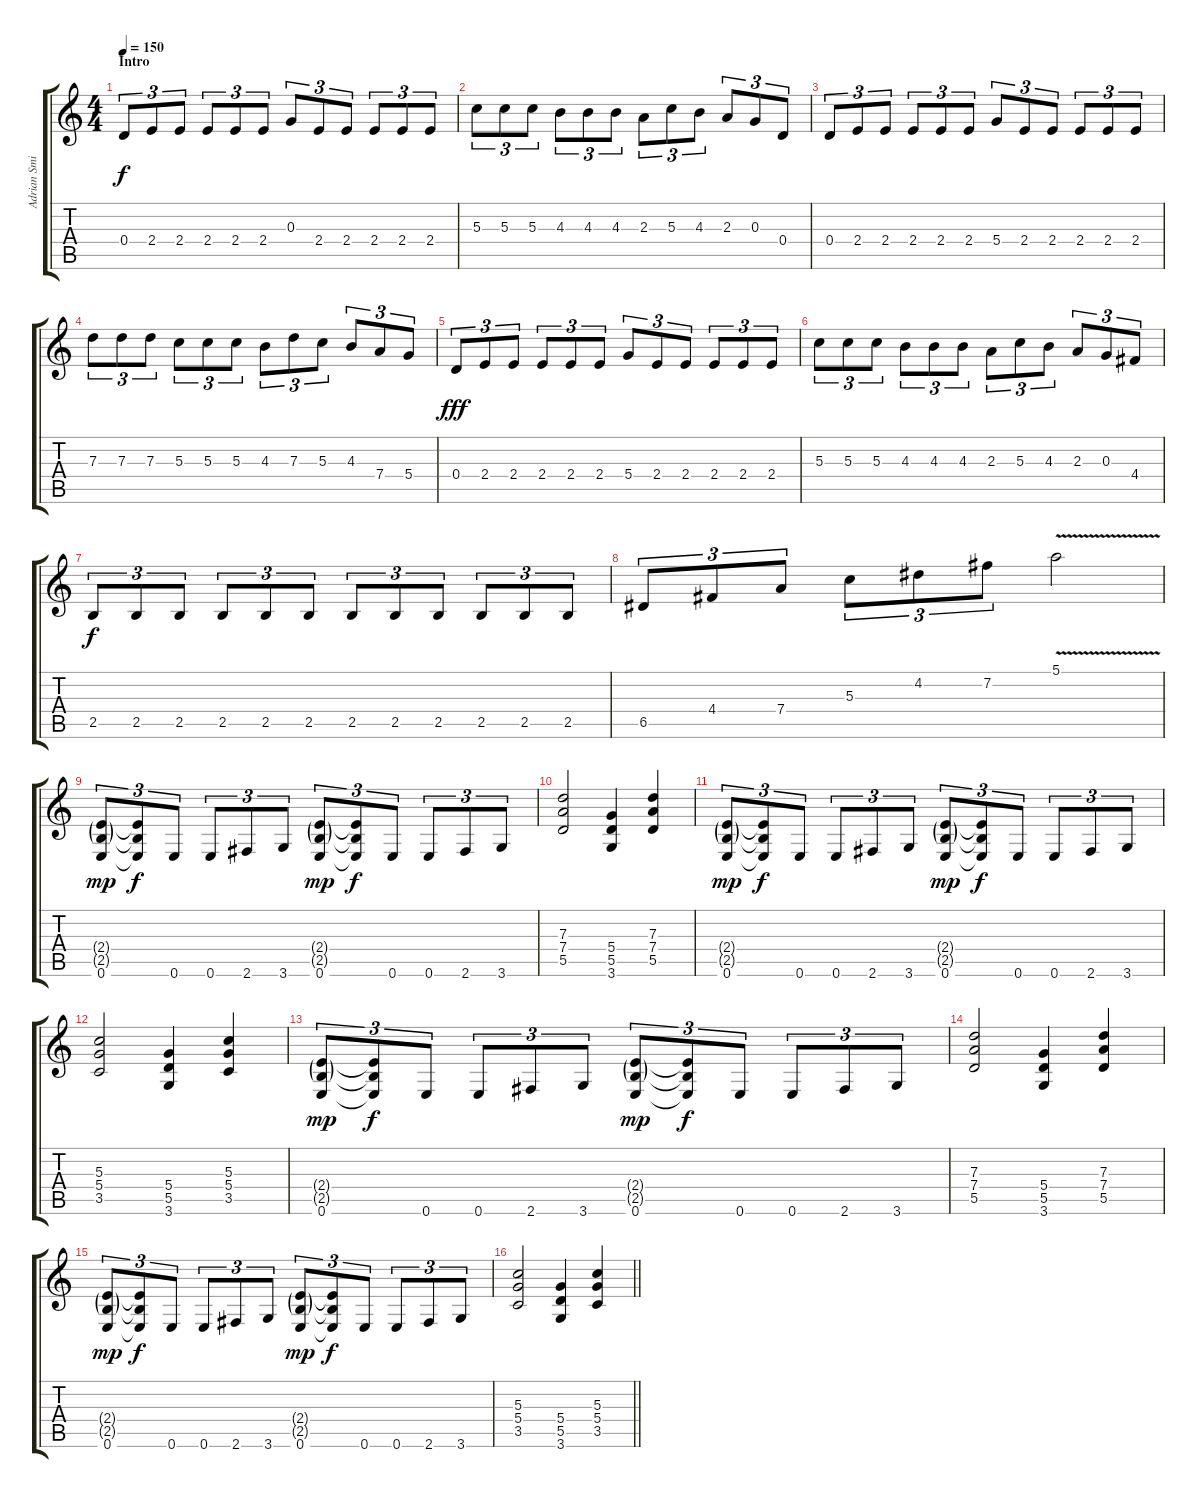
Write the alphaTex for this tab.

\track ("Adrian Smith" "Adrian Smi") {instrument distortionguitar}
\staff {score tabs}
\tuning (E4 B3 G3 D3 A2 E2) {hide}
\ts (4 4)
\section ("" "Intro")
\tempo 150
\clef g2
\ks c
0.4.8{tu (3 2) dy f instrument distortionguitar} 2.4.8{tu (3 2)} 2.4.8{tu (3 2)} 2.4.8{tu (3 2)} 2.4.8{tu (3 2)} 2.4.8{tu (3 2)} 0.3.8{tu (3 2)} 2.4.8{tu (3 2)} 2.4.8{tu (3 2)} 2.4.8{tu (3 2)} 2.4.8{tu (3 2)} 2.4.8{tu (3 2)} |
5.3.8{tu (3 2)} 5.3.8{tu (3 2)} 5.3.8{tu (3 2)} 4.3.8{tu (3 2)} 4.3.8{tu (3 2)} 4.3.8{tu (3 2)} 2.3.8{tu (3 2)} 5.3.8{tu (3 2)} 4.3.8{tu (3 2)} 2.3.8{tu (3 2)} 0.3.8{tu (3 2)} 0.4.8{tu (3 2)} |
0.4.8{tu (3 2)} 2.4.8{tu (3 2)} 2.4.8{tu (3 2)} 2.4.8{tu (3 2)} 2.4.8{tu (3 2)} 2.4.8{tu (3 2)} 5.4.8{tu (3 2)} 2.4.8{tu (3 2)} 2.4.8{tu (3 2)} 2.4.8{tu (3 2)} 2.4.8{tu (3 2)} 2.4.8{tu (3 2)} |
7.3.8{tu (3 2)} 7.3.8{tu (3 2)} 7.3.8{tu (3 2)} 5.3.8{tu (3 2)} 5.3.8{tu (3 2)} 5.3.8{tu (3 2)} 4.3.8{tu (3 2)} 7.3.8{tu (3 2)} 5.3.8{tu (3 2)} 4.3.8{tu (3 2)} 7.4.8{tu (3 2)} 5.4.8{tu (3 2)} |
0.4.8{tu (3 2) dy fff} 2.4.8{tu (3 2)} 2.4.8{tu (3 2)} 2.4.8{tu (3 2)} 2.4.8{tu (3 2)} 2.4.8{tu (3 2)} 5.4.8{tu (3 2)} 2.4.8{tu (3 2)} 2.4.8{tu (3 2)} 2.4.8{tu (3 2)} 2.4.8{tu (3 2)} 2.4.8{tu (3 2)} |
5.3.8{tu (3 2)} 5.3.8{tu (3 2)} 5.3.8{tu (3 2)} 4.3.8{tu (3 2)} 4.3.8{tu (3 2)} 4.3.8{tu (3 2)} 2.3.8{tu (3 2)} 5.3.8{tu (3 2)} 4.3.8{tu (3 2)} 2.3.8{tu (3 2)} 0.3.8{tu (3 2)} 4.4.8{tu (3 2)} |
2.5.8{tu (3 2) dy f} 2.5.8{tu (3 2)} 2.5.8{tu (3 2)} 2.5.8{tu (3 2)} 2.5.8{tu (3 2)} 2.5.8{tu (3 2)} 2.5.8{tu (3 2)} 2.5.8{tu (3 2)} 2.5.8{tu (3 2)} 2.5.8{tu (3 2)} 2.5.8{tu (3 2)} 2.5.8{tu (3 2)} |
6.5.8{tu (3 2)} 4.4.8{tu (3 2)} 7.4.8{tu (3 2)} 5.3.8{tu (3 2)} 4.2.8{tu (3 2)} 7.2.8{tu (3 2)} 5.1{v}.2 |
(2.4{g} 2.5{g} 0.6).8{tu (3 2) dy mp} (2.4{t} 2.5{t} 0.6{t}).8{tu (3 2) dy f} 0.6.8{tu (3 2)} 0.6.8{tu (3 2)} 2.6.8{tu (3 2)} 3.6.8{tu (3 2)} (2.4{g} 2.5{g} 0.6).8{tu (3 2) dy mp} (2.4{t} 2.5{t} 0.6{t}).8{tu (3 2) dy f} 0.6.8{tu (3 2)} 0.6.8{tu (3 2)} 2.6.8{tu (3 2)} 3.6.8{tu (3 2)} |
(7.3 7.4 5.5).2 (5.4 5.5 3.6).4 (7.3 7.4 5.5).4 |
(2.4{g} 2.5{g} 0.6).8{tu (3 2) dy mp} (2.4{t} 2.5{t} 0.6{t}).8{tu (3 2) dy f} 0.6.8{tu (3 2)} 0.6.8{tu (3 2)} 2.6.8{tu (3 2)} 3.6.8{tu (3 2)} (2.4{g} 2.5{g} 0.6).8{tu (3 2) dy mp} (2.4{t} 2.5{t} 0.6{t}).8{tu (3 2) dy f} 0.6.8{tu (3 2)} 0.6.8{tu (3 2)} 2.6.8{tu (3 2)} 3.6.8{tu (3 2)} |
(5.3 5.4 3.5).2 (5.4 5.5 3.6).4 (5.3 5.4 3.5).4 |
(2.4{g} 2.5{g} 0.6).8{tu (3 2) dy mp} (2.4{t} 2.5{t} 0.6{t}).8{tu (3 2) dy f} 0.6.8{tu (3 2)} 0.6.8{tu (3 2)} 2.6.8{tu (3 2)} 3.6.8{tu (3 2)} (2.4{g} 2.5{g} 0.6).8{tu (3 2) dy mp} (2.4{t} 2.5{t} 0.6{t}).8{tu (3 2) dy f} 0.6.8{tu (3 2)} 0.6.8{tu (3 2)} 2.6.8{tu (3 2)} 3.6.8{tu (3 2)} |
(7.3 7.4 5.5).2 (5.4 5.5 3.6).4 (7.3 7.4 5.5).4 |
(2.4{g} 2.5{g} 0.6).8{tu (3 2) dy mp} (2.4{t} 2.5{t} 0.6{t}).8{tu (3 2) dy f} 0.6.8{tu (3 2)} 0.6.8{tu (3 2)} 2.6.8{tu (3 2)} 3.6.8{tu (3 2)} (2.4{g} 2.5{g} 0.6).8{tu (3 2) dy mp} (2.4{t} 2.5{t} 0.6{t}).8{tu (3 2) dy f} 0.6.8{tu (3 2)} 0.6.8{tu (3 2)} 2.6.8{tu (3 2)} 3.6.8{tu (3 2)} |
\barLineRight lightlight
(5.3 5.4 3.5).2 (5.4 5.5 3.6).4 (5.3 5.4 3.5).4
